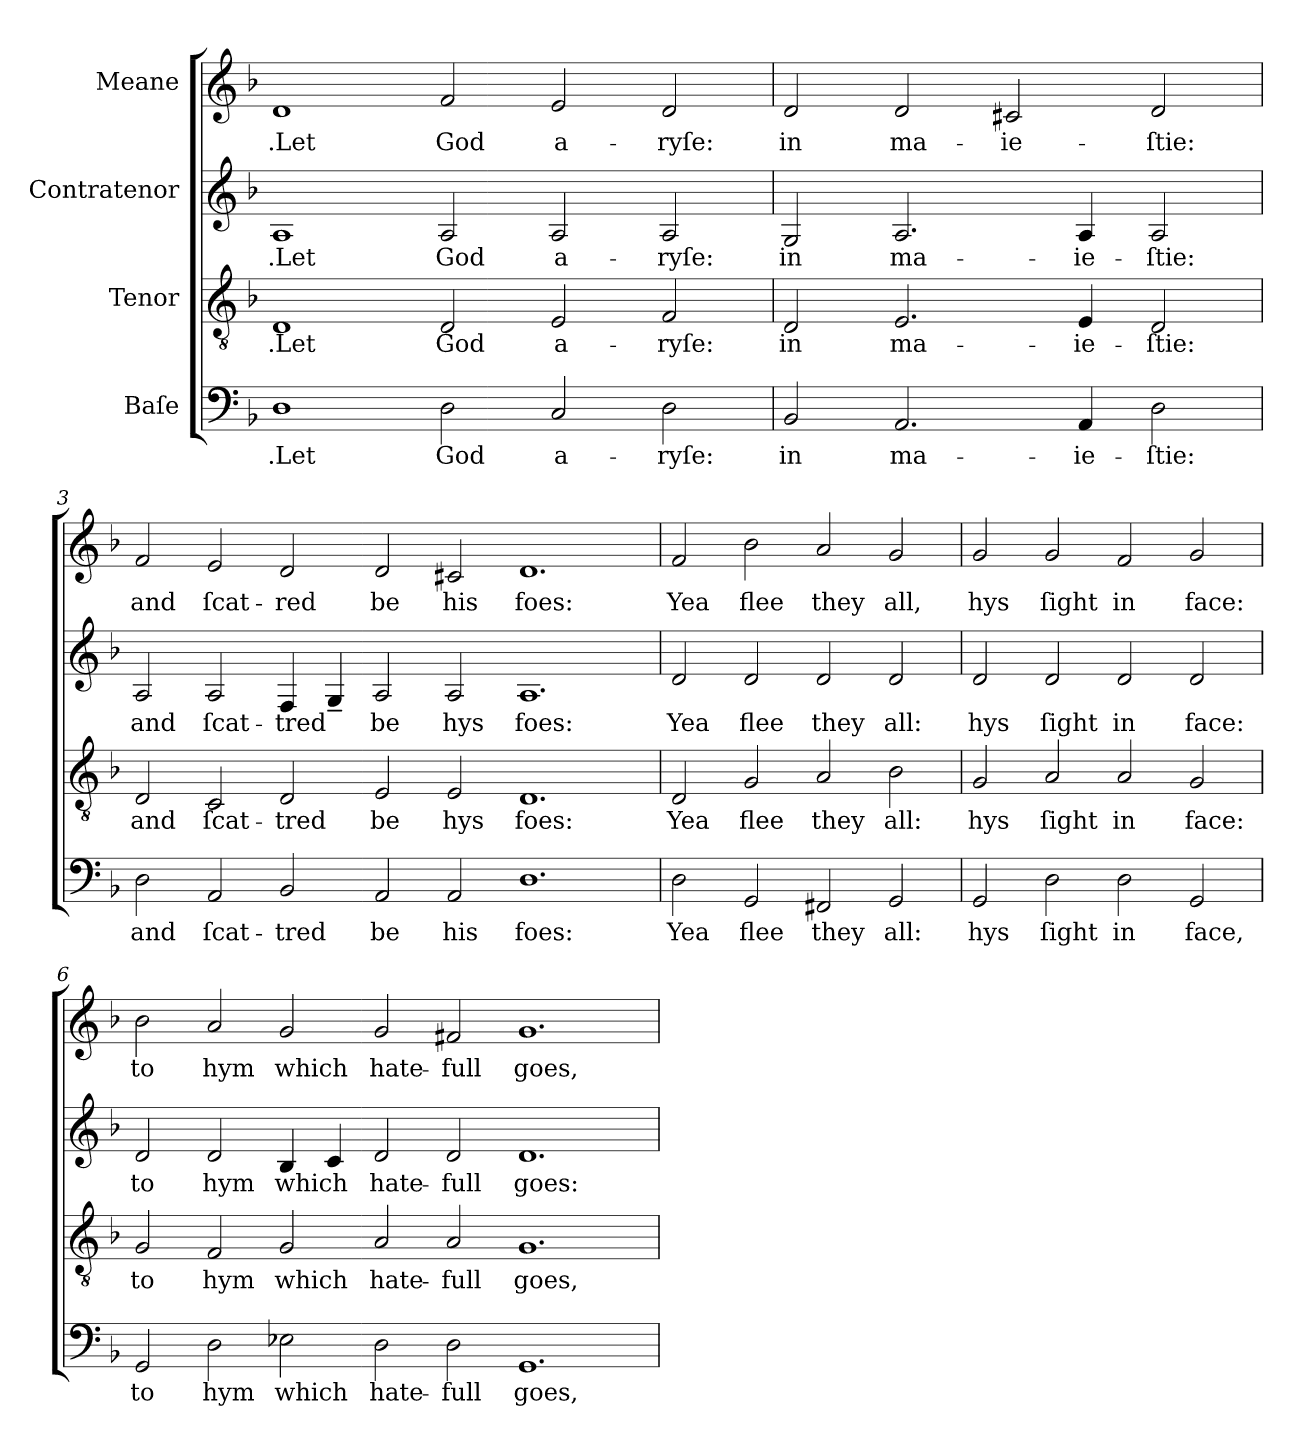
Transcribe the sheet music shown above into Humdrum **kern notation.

**kern	**text	**kern	**text	**kern	**text	**kern	**text
*part4	*part4	*part3	*part3	*part2	*part2	*part1	*part1
*staff4	*staff4	*staff3	*staff3	*staff2	*staff2	*staff1	*staff1
*I"Baſe	*	*I"Tenor	*	*I"Contratenor	*	*I"Meane	*
!!LO:PB:g=z
*stria5	*	*stria5	*	*stria5	*	*stria5	*
*clefF4	*	*clefGv2	*	*clefG2	*	*clefG2	*
*k[b-]	*	*k[b-]	*	*k[b-]	*	*k[b-]	*
*F:	*	*F:	*	*F:	*	*F:	*
=1	=1	=1	=1	=1	=1	=1	=1
!	!LO:LY:b:cj	!	!LO:LY:b:cj	!	!LO:LY:b:cj	!	!LO:LY:b:cj
1D	.Let	1D	.Let	1A	.Let	1d	.Let
!	!LO:LY:b:cj	!	!LO:LY:b:cj	!	!LO:LY:b:cj	!	!LO:LY:b:cj
2D\	God	2D/	God	2A/	God	2f/	God
!	!LO:LY:b:cj	!	!LO:LY:b:cj	!	!LO:LY:b:cj	!	!LO:LY:b:cj
2C/	a-	2E/	a-	2A/	a-	2e/	a-
!	!LO:LY:b:cj	!	!LO:LY:b:cj	!	!LO:LY:b:cj	!	!LO:LY:b:cj
2D\	-ryſe:	2F/	-ryſe:	2A/	-ryſe:	2d/	-ryſe:
=2	=2	=2	=2	=2	=2	=2	=2
!	!LO:LY:b:cj	!	!LO:LY:b:cj	!	!LO:LY:b:cj	!	!LO:LY:b:cj
2BB-/	in	2D/	in	2G/	in	2d/	in
!	!LO:LY:b:cj	!	!LO:LY:b:cj	!	!LO:LY:b:cj	!	!LO:LY:b:cj
2.AA/	ma-	2.E/	ma-	2.A/	ma-	2d/	ma-
!	!	!	!	!	!	!	!LO:LY:b:cj
.	.	.	.	.	.	2c#X/	-ie-
!	!LO:LY:b:cj	!	!LO:LY:b:cj	!	!LO:LY:b:cj	!	!
4AA/	-ie-	4E/	-ie-	4A/	-ie-	.	.
!	!LO:LY:b:cj	!	!LO:LY:b:cj	!	!LO:LY:b:cj	!	!LO:LY:b:cj
2D\	-ſtie:	2D/	-ſtie:	2A/	-ſtie:	2d/	-ſtie:
=3	=3	=3	=3	=3	=3	=3	=3
!	!LO:LY:b:cj	!	!LO:LY:b:cj	!	!LO:LY:b:cj	!	!LO:LY:b:cj
2D\	and	2D/	and	2A/	and	2f/	and
!	!LO:LY:b:cj	!	!LO:LY:b:cj	!	!LO:LY:b:cj	!	!LO:LY:b:cj
2AA/	ſcat-	2C/	ſcat-	2A/	ſcat-	2e/	ſcat-
!	!LO:LY:b:cj	!	!LO:LY:b:cj	!	!LO:LY:b	!	!LO:LY:b:cj
2BB-/	-tred	2D/	-tred	4F/	-tred	2d/	-red
.	.	.	.	4G~</	.	.	.
!	!LO:LY:b:cj	!	!LO:LY:b:cj	!	!LO:LY:b:cj	!	!LO:LY:b:cj
2AA/	be	2E/	be	2A/	be	2d/	be
!	!LO:LY:b:cj	!	!LO:LY:b:cj	!	!LO:LY:b:cj	!	!LO:LY:b:cj
2AA/	his	2E/	hys	2A/	hys	2c#X/	his
!	!LO:LY:b:cj	!	!LO:LY:b:cj	!	!LO:LY:b:cj	!	!LO:LY:b:cj
1.D	foes:	1.D	foes:	1.A	foes:	1.d	foes:
!!LO:LB:g=z
=4	=4	=4	=4	=4	=4	=4	=4
!	!LO:LY:b:cj	!	!LO:LY:b:cj	!	!LO:LY:b:cj	!	!LO:LY:b:cj
2D\	Yea	2D/	Yea	2d/	Yea	2f/	Yea
!	!LO:LY:b:cj	!	!LO:LY:b:cj	!	!LO:LY:b:cj	!	!LO:LY:b:cj
2GG/	flee	2G/	flee	2d/	flee	2b-\	flee
!	!LO:LY:b:cj	!	!LO:LY:b:cj	!	!LO:LY:b:cj	!	!LO:LY:b:cj
2FF#X/	they	2A/	they	2d/	they	2a/	they
!	!LO:LY:b:cj	!	!LO:LY:b:cj	!	!LO:LY:b:cj	!	!LO:LY:b:cj
2GG/	all:	2B-\	all:	2d/	all:	2g/	all,
=5	=5	=5	=5	=5	=5	=5	=5
!	!LO:LY:b:cj	!	!LO:LY:b:cj	!	!LO:LY:b:cj	!	!LO:LY:b:cj
2GG/	hys	2G/	hys	2d/	hys	2g/	hys
!	!LO:LY:b:cj	!	!LO:LY:b:cj	!	!LO:LY:b:cj	!	!LO:LY:b:cj
2D\	ſight	2A/	ſight	2d/	ſight	2g/	ſight
!	!LO:LY:b:cj	!	!LO:LY:b:cj	!	!LO:LY:b:cj	!	!LO:LY:b:cj
2D\	in	2A/	in	2d/	in	2f/	in
!	!LO:LY:b:cj	!	!LO:LY:b:cj	!	!LO:LY:b:cj	!	!LO:LY:b:cj
2GG/	face,	2G/	face:	2d/	face:	2g/	face:
=6	=6	=6	=6	=6	=6	=6	=6
!	!LO:LY:b:cj	!	!LO:LY:b:cj	!	!LO:LY:b:cj	!	!LO:LY:b:cj
2GG/	to	2G/	to	2d/	to	2b-\	to
!	!LO:LY:b:cj	!	!LO:LY:b:cj	!	!LO:LY:b:cj	!	!LO:LY:b:cj
2D\	hym	2F/	hym	2d/	hym	2a/	hym
!	!LO:LY:b:cj	!	!LO:LY:b:cj	!	!LO:LY:b	!	!LO:LY:b:cj
2E-X\	which	2G/	which	4B-/	which	2g/	which
.	.	.	.	4c/	.	.	.
!	!LO:LY:b:cj	!	!LO:LY:b:cj	!	!LO:LY:b:cj	!	!LO:LY:b:cj
2D\	hate-	2A/	hate-	2d/	hate-	2g/	hate-
!	!LO:LY:b:cj	!	!LO:LY:b:cj	!	!LO:LY:b:cj	!	!LO:LY:b:cj
2D\	-full	2A/	-full	2d/	-full	2f#X/	-full
!	!LO:LY:b:cj	!	!LO:LY:b:cj	!	!LO:LY:b:cj	!	!LO:LY:b:cj
1.GG	goes,	1.G	goes,	1.d	goes:	1.g	goes,
=	=	=	=	=	=	=	=
*-	*-	*-	*-	*-	*-	*-	*-
